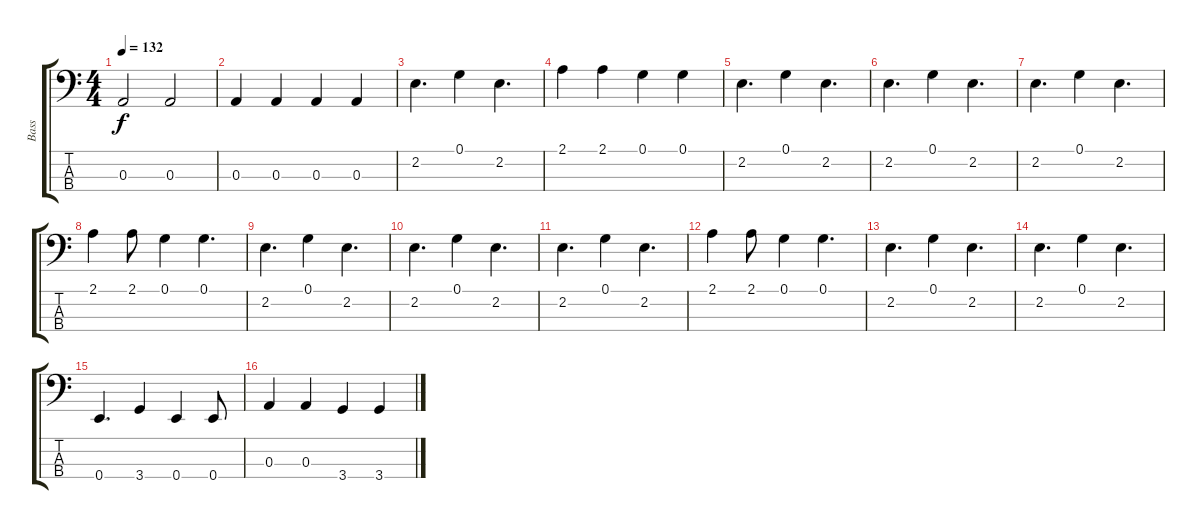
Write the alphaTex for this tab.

\track ("Bass" "Bass") {instrument electricbassfinger}
\staff {score tabs}
\tuning (G2 D2 A1 E1) {hide}
\ts (4 4)
\tempo 132
\clef f4
\ks c
0.3.2{dy f} 0.3.2 |
0.3.4 0.3.4 0.3.4 0.3.4 |
2.2.4{d} 0.1.4 2.2.4{d} |
2.1.4 2.1.4 0.1.4 0.1.4 |
2.2.4{d} 0.1.4 2.2.4{d} |
2.2.4{d} 0.1.4 2.2.4{d} |
2.2.4{d} 0.1.4 2.2.4{d} |
2.1.4 2.1.8 0.1.4 0.1.4{d} |
2.2.4{d} 0.1.4 2.2.4{d} |
2.2.4{d} 0.1.4 2.2.4{d} |
2.2.4{d} 0.1.4 2.2.4{d} |
2.1.4 2.1.8 0.1.4 0.1.4{d} |
2.2.4{d} 0.1.4 2.2.4{d} |
2.2.4{d} 0.1.4 2.2.4{d} |
0.4.4{d} 3.4.4 0.4.4 0.4.8 |
0.3.4 0.3.4 3.4.4 3.4.4
